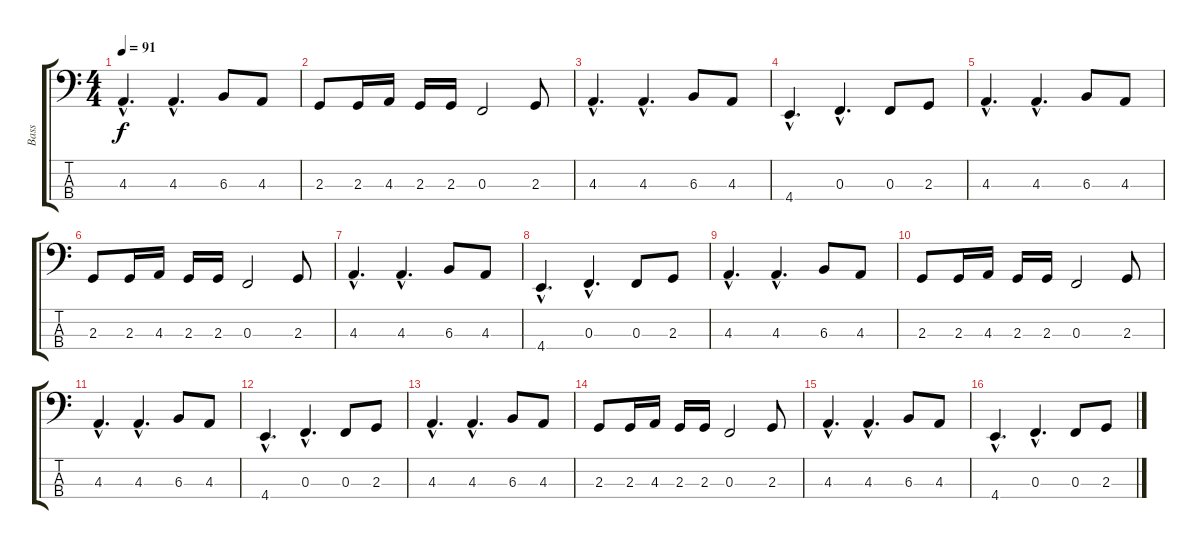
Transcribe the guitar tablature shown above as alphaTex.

\track ("Bass" "Bass") {instrument electricbassfinger}
\staff {score tabs}
\tuning (Eb2 Bb1 F1 C1) {hide}
\ts (4 4)
\tempo 91
\clef f4
\ks c
4.3{hac}.4{d dy f} 4.3{hac}.4{d} 6.3.8 4.3.8 |
2.3.8 2.3.16 4.3.16 2.3.16 2.3.16 0.3.2 2.3.8 |
4.3{hac}.4{d} 4.3{hac}.4{d} 6.3.8 4.3.8 |
4.4{hac}.4{d} 0.3{hac}.4{d} 0.3.8 2.3.8 |
4.3{hac}.4{d} 4.3{hac}.4{d} 6.3.8 4.3.8 |
2.3.8 2.3.16 4.3.16 2.3.16 2.3.16 0.3.2 2.3.8 |
4.3{hac}.4{d} 4.3{hac}.4{d} 6.3.8 4.3.8 |
4.4{hac}.4{d} 0.3{hac}.4{d} 0.3.8 2.3.8 |
4.3{hac}.4{d} 4.3{hac}.4{d} 6.3.8 4.3.8 |
2.3.8 2.3.16 4.3.16 2.3.16 2.3.16 0.3.2 2.3.8 |
4.3{hac}.4{d} 4.3{hac}.4{d} 6.3.8 4.3.8 |
4.4{hac}.4{d} 0.3{hac}.4{d} 0.3.8 2.3.8 |
4.3{hac}.4{d} 4.3{hac}.4{d} 6.3.8 4.3.8 |
2.3.8 2.3.16 4.3.16 2.3.16 2.3.16 0.3.2 2.3.8 |
4.3{hac}.4{d} 4.3{hac}.4{d} 6.3.8 4.3.8 |
4.4{hac}.4{d} 0.3{hac}.4{d} 0.3.8 2.3.8
